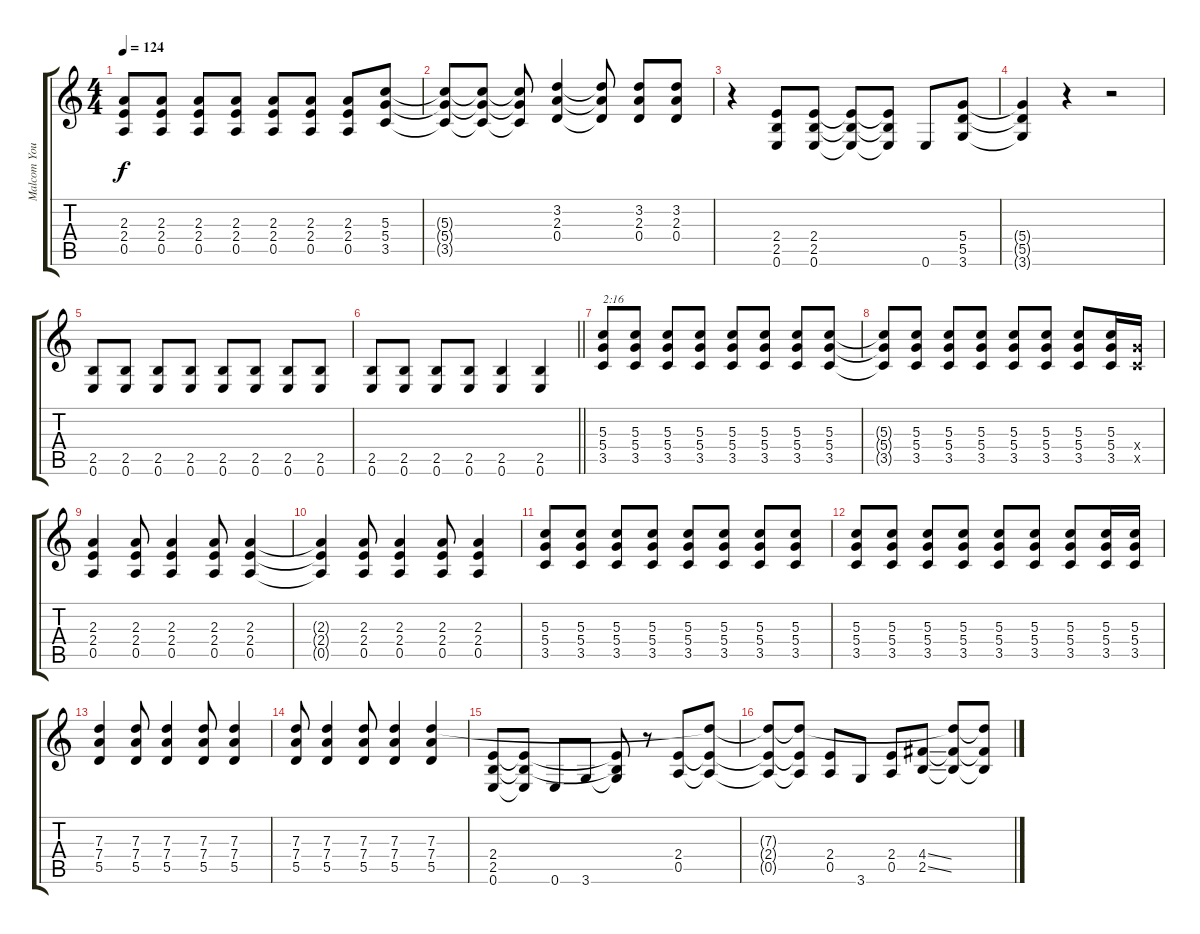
\track ("Malcom Young (Second Guitar)" "Malcom You") {instrument distortionguitar}
\staff {score tabs}
\tuning (E4 B3 G3 D3 A2 E2) {hide}
\ts (4 4)
\tempo 124
\clef g2
\ks c
(2.3 2.4 0.5).8{dy f} (2.3 2.4 0.5).8 (2.3 2.4 0.5).8 (2.3 2.4 0.5).8 (2.3 2.4 0.5).8 (2.3 2.4 0.5).8 (2.3 2.4 0.5).8 (5.3 5.4 3.5).8 |
(5.3{t} 5.4{t} 3.5{t}).8 (5.3{t} 5.4{t} 3.5{t}).8 (5.3{t} 5.4{t} 3.5{t}).8 (3.2 2.3 0.4).4 (3.2{t} 2.3{t} 0.4{t}).8 (3.2 2.3 0.4).8 (3.2 2.3 0.4).8 |
r.4 (2.4 2.5 0.6).8 (2.4 2.5 0.6).8 (2.4{t} 2.5{t} 0.6{t}).8 (2.4{t} 2.5{t} 0.6{t}).8 0.6.8 (5.4 5.5 3.6).8 |
(5.4{t} 5.5{t} 3.6{t}).4 r.4 r.2 |
(2.5 0.6).8 (2.5 0.6).8 (2.5 0.6).8 (2.5 0.6).8 (2.5 0.6).8 (2.5 0.6).8 (2.5 0.6).8 (2.5 0.6).8 |
\barLineRight lightlight
(2.5 0.6).8 (2.5 0.6).8 (2.5 0.6).8 (2.5 0.6).8 (2.5 0.6).4 (2.5 0.6).4 |
(5.3 5.4 3.5).8{txt "2:16" volume 10} (5.3 5.4 3.5).8 (5.3 5.4 3.5).8 (5.3 5.4 3.5).8 (5.3 5.4 3.5).8 (5.3 5.4 3.5).8 (5.3 5.4 3.5).8 (5.3 5.4 3.5).8 |
(5.3{t} 5.4{t} 3.5{t}).8 (5.3 5.4 3.5).8 (5.3 5.4 3.5).8 (5.3 5.4 3.5).8 (5.3 5.4 3.5).8 (5.3 5.4 3.5).8 (5.3 5.4 3.5).8 (5.3 5.4 3.5).16 (5.4{x} 3.5{x}).16 |
(2.3 2.4 0.5).4 (2.3 2.4 0.5).8 (2.3 2.4 0.5).4 (2.3 2.4 0.5).8 (2.3 2.4 0.5).4 |
(2.3{t} 2.4{t} 0.5{t}).4 (2.3 2.4 0.5).8 (2.3 2.4 0.5).4 (2.3 2.4 0.5).8 (2.3 2.4 0.5).4 |
(5.3 5.4 3.5).8 (5.3 5.4 3.5).8 (5.3 5.4 3.5).8 (5.3 5.4 3.5).8 (5.3 5.4 3.5).8 (5.3 5.4 3.5).8 (5.3 5.4 3.5).8 (5.3 5.4 3.5).8 |
(5.3 5.4 3.5).8 (5.3 5.4 3.5).8 (5.3 5.4 3.5).8 (5.3 5.4 3.5).8 (5.3 5.4 3.5).8 (5.3 5.4 3.5).8 (5.3 5.4 3.5).8 (5.3 5.4 3.5).16 (5.3 5.4 3.5).16 |
(7.3 7.4 5.5).4 (7.3 7.4 5.5).8 (7.3 7.4 5.5).4 (7.3 7.4 5.5).8 (7.3 7.4 5.5).4 |
(7.3 7.4 5.5).8 (7.3 7.4 5.5).4 (7.3 7.4 5.5).8 (7.3 7.4 5.5).4 (7.3 7.4 5.5).4 |
(2.4 2.5 0.6).8 (2.4{t} 2.5{t} 0.6{t}).8 0.6.8 3.6.8 (2.4{t} 2.5{t} 3.6{t}).8 r.8 (2.4 0.5).8 (7.3{t} 2.4{t} 0.5{t}).8 |
(7.3{t} 2.4{t} 0.5{t}).8 (7.3{t} 2.4{t} 0.5{t}).8 (2.4 0.5).8 3.6.8 (2.4 0.5).8 (4.4{ss} 2.5{ss}).8 (7.3{t} 4.4{t} 2.5{t}).8 (7.3{t} 4.4{t} 2.5{t}).8
